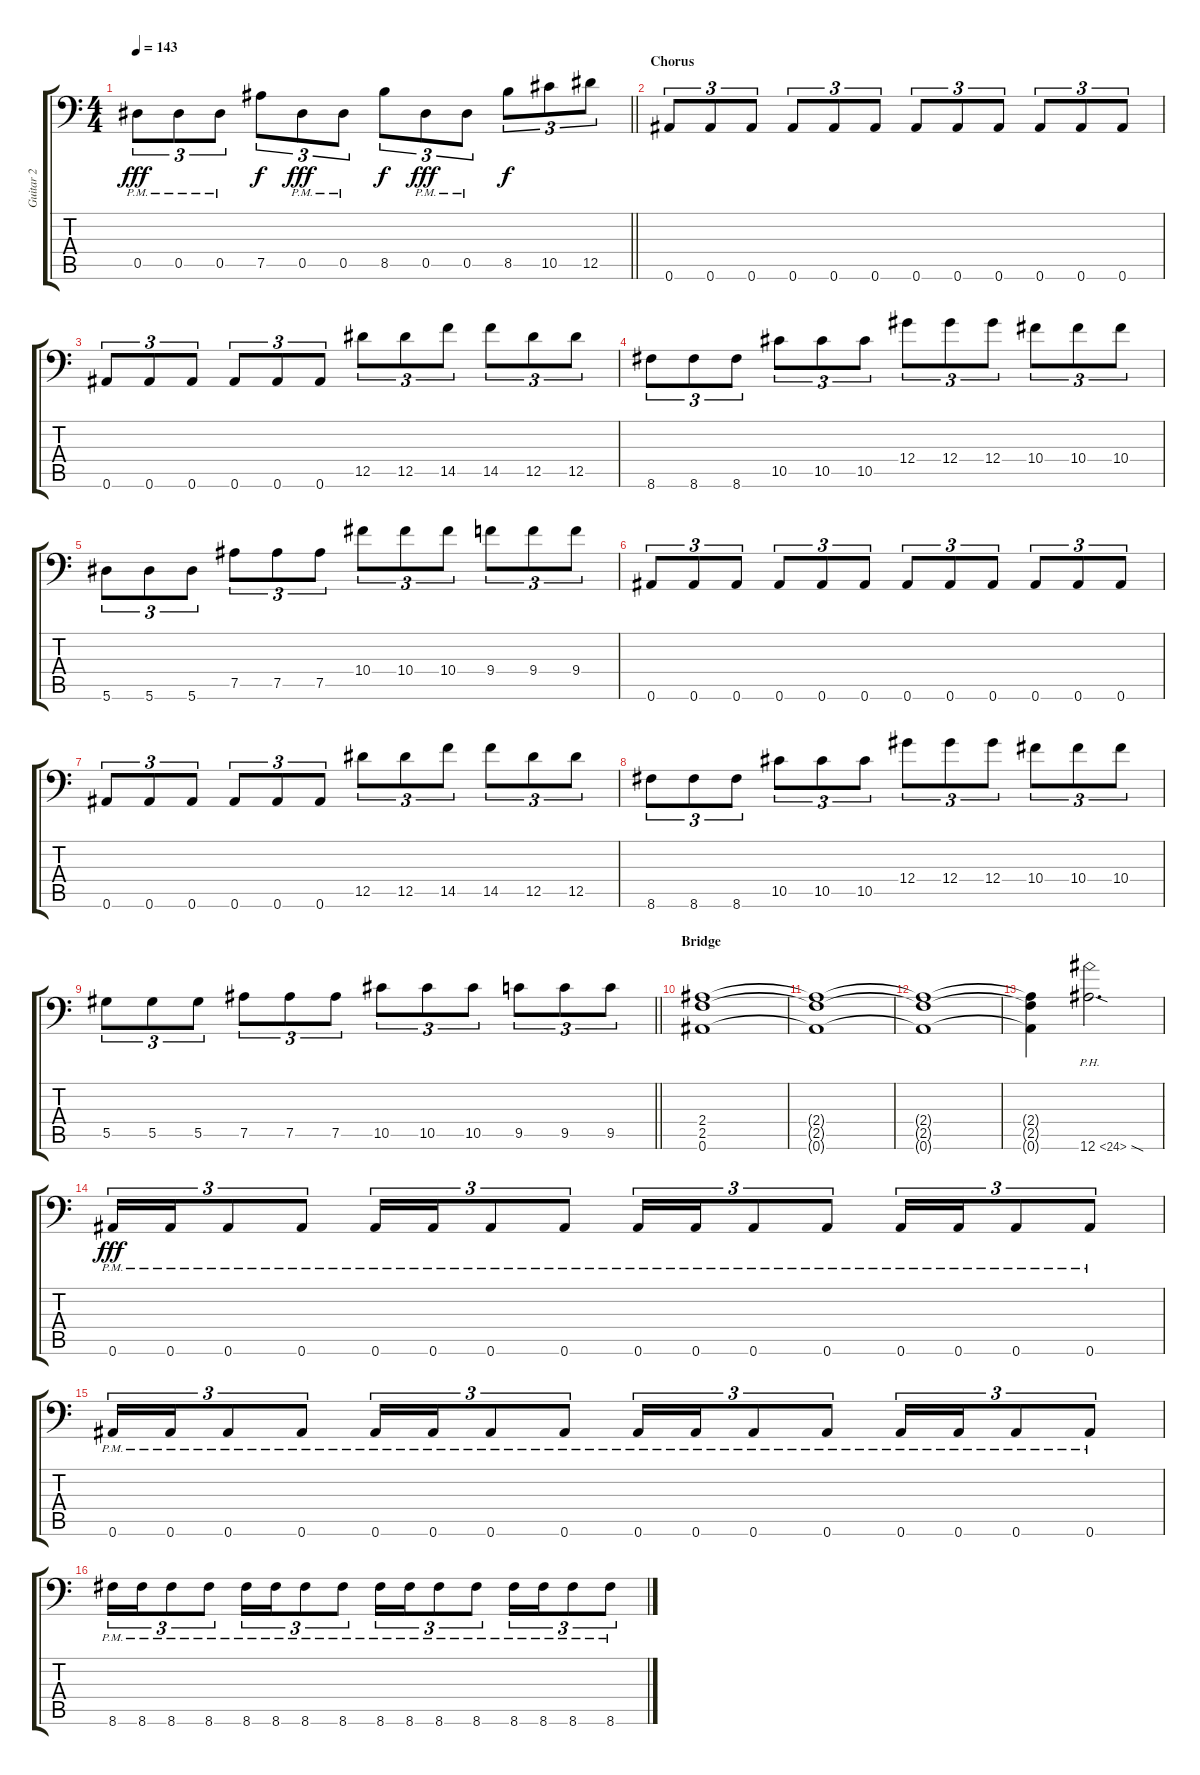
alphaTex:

\track ("Guitar 2" "Guitar 2") {instrument distortionguitar}
\staff {score tabs}
\tuning (Bb3 F3 Db3 Ab2 Eb2 Bb1) {hide}
\ts (4 4)
\tempo 143
\clef f4
\barLineRight lightlight
\ks c
0.5{pm}.8{tu (3 2) dy fff} 0.5{pm}.8{tu (3 2)} 0.5{pm}.8{tu (3 2)} 7.5.8{tu (3 2) dy f} 0.5{pm}.8{tu (3 2) dy fff} 0.5{pm}.8{tu (3 2)} 8.5.8{tu (3 2) dy f} 0.5{pm}.8{tu (3 2) dy fff} 0.5{pm}.8{tu (3 2)} 8.5.8{tu (3 2) dy f} 10.5.8{tu (3 2)} 12.5.8{tu (3 2)} |
\section ("" "Chorus")
0.6.8{tu (3 2)} 0.6.8{tu (3 2)} 0.6.8{tu (3 2)} 0.6.8{tu (3 2)} 0.6.8{tu (3 2)} 0.6.8{tu (3 2)} 0.6.8{tu (3 2)} 0.6.8{tu (3 2)} 0.6.8{tu (3 2)} 0.6.8{tu (3 2)} 0.6.8{tu (3 2)} 0.6.8{tu (3 2)} |
0.6.8{tu (3 2)} 0.6.8{tu (3 2)} 0.6.8{tu (3 2)} 0.6.8{tu (3 2)} 0.6.8{tu (3 2)} 0.6.8{tu (3 2)} 12.5.8{tu (3 2)} 12.5.8{tu (3 2)} 14.5.8{tu (3 2)} 14.5.8{tu (3 2)} 12.5.8{tu (3 2)} 12.5.8{tu (3 2)} |
8.6.8{tu (3 2)} 8.6.8{tu (3 2)} 8.6.8{tu (3 2)} 10.5.8{tu (3 2)} 10.5.8{tu (3 2)} 10.5.8{tu (3 2)} 12.4.8{tu (3 2)} 12.4.8{tu (3 2)} 12.4.8{tu (3 2)} 10.4.8{tu (3 2)} 10.4.8{tu (3 2)} 10.4.8{tu (3 2)} |
5.6.8{tu (3 2)} 5.6.8{tu (3 2)} 5.6.8{tu (3 2)} 7.5.8{tu (3 2)} 7.5.8{tu (3 2)} 7.5.8{tu (3 2)} 10.4.8{tu (3 2)} 10.4.8{tu (3 2)} 10.4.8{tu (3 2)} 9.4.8{tu (3 2)} 9.4.8{tu (3 2)} 9.4.8{tu (3 2)} |
0.6.8{tu (3 2)} 0.6.8{tu (3 2)} 0.6.8{tu (3 2)} 0.6.8{tu (3 2)} 0.6.8{tu (3 2)} 0.6.8{tu (3 2)} 0.6.8{tu (3 2)} 0.6.8{tu (3 2)} 0.6.8{tu (3 2)} 0.6.8{tu (3 2)} 0.6.8{tu (3 2)} 0.6.8{tu (3 2)} |
0.6.8{tu (3 2)} 0.6.8{tu (3 2)} 0.6.8{tu (3 2)} 0.6.8{tu (3 2)} 0.6.8{tu (3 2)} 0.6.8{tu (3 2)} 12.5.8{tu (3 2)} 12.5.8{tu (3 2)} 14.5.8{tu (3 2)} 14.5.8{tu (3 2)} 12.5.8{tu (3 2)} 12.5.8{tu (3 2)} |
8.6.8{tu (3 2)} 8.6.8{tu (3 2)} 8.6.8{tu (3 2)} 10.5.8{tu (3 2)} 10.5.8{tu (3 2)} 10.5.8{tu (3 2)} 12.4.8{tu (3 2)} 12.4.8{tu (3 2)} 12.4.8{tu (3 2)} 10.4.8{tu (3 2)} 10.4.8{tu (3 2)} 10.4.8{tu (3 2)} |
\barLineRight lightlight
5.5.8{tu (3 2)} 5.5.8{tu (3 2)} 5.5.8{tu (3 2)} 7.5.8{tu (3 2)} 7.5.8{tu (3 2)} 7.5.8{tu (3 2)} 10.5.8{tu (3 2)} 10.5.8{tu (3 2)} 10.5.8{tu (3 2)} 9.5.8{tu (3 2)} 9.5.8{tu (3 2)} 9.5.8{tu (3 2)} |
\section ("" "Bridge")
(2.4 2.5 0.6).1 |
(2.4{t} 2.5{t} 0.6{t}).1 |
(2.4{t} 2.5{t} 0.6{t}).1 |
(2.4{t} 2.5{t} 0.6{t}).4 12.6{ph 12 sod}.2{d} |
0.6{pm}.16{tu (3 2) dy fff} 0.6{pm}.16{tu (3 2)} 0.6{pm}.8{tu (3 2)} 0.6{pm}.8{tu (3 2)} 0.6{pm}.16{tu (3 2)} 0.6{pm}.16{tu (3 2)} 0.6{pm}.8{tu (3 2)} 0.6{pm}.8{tu (3 2)} 0.6{pm}.16{tu (3 2)} 0.6{pm}.16{tu (3 2)} 0.6{pm}.8{tu (3 2)} 0.6{pm}.8{tu (3 2)} 0.6{pm}.16{tu (3 2)} 0.6{pm}.16{tu (3 2)} 0.6{pm}.8{tu (3 2)} 0.6{pm}.8{tu (3 2)} |
0.6{pm}.16{tu (3 2)} 0.6{pm}.16{tu (3 2)} 0.6{pm}.8{tu (3 2)} 0.6{pm}.8{tu (3 2)} 0.6{pm}.16{tu (3 2)} 0.6{pm}.16{tu (3 2)} 0.6{pm}.8{tu (3 2)} 0.6{pm}.8{tu (3 2)} 0.6{pm}.16{tu (3 2)} 0.6{pm}.16{tu (3 2)} 0.6{pm}.8{tu (3 2)} 0.6{pm}.8{tu (3 2)} 0.6{pm}.16{tu (3 2)} 0.6{pm}.16{tu (3 2)} 0.6{pm}.8{tu (3 2)} 0.6{pm}.8{tu (3 2)} |
8.6{pm}.16{tu (3 2)} 8.6{pm}.16{tu (3 2)} 8.6{pm}.8{tu (3 2)} 8.6{pm}.8{tu (3 2)} 8.6{pm}.16{tu (3 2)} 8.6{pm}.16{tu (3 2)} 8.6{pm}.8{tu (3 2)} 8.6{pm}.8{tu (3 2)} 8.6{pm}.16{tu (3 2)} 8.6{pm}.16{tu (3 2)} 8.6{pm}.8{tu (3 2)} 8.6{pm}.8{tu (3 2)} 8.6{pm}.16{tu (3 2)} 8.6{pm}.16{tu (3 2)} 8.6{pm}.8{tu (3 2)} 8.6{pm}.8{tu (3 2)}
